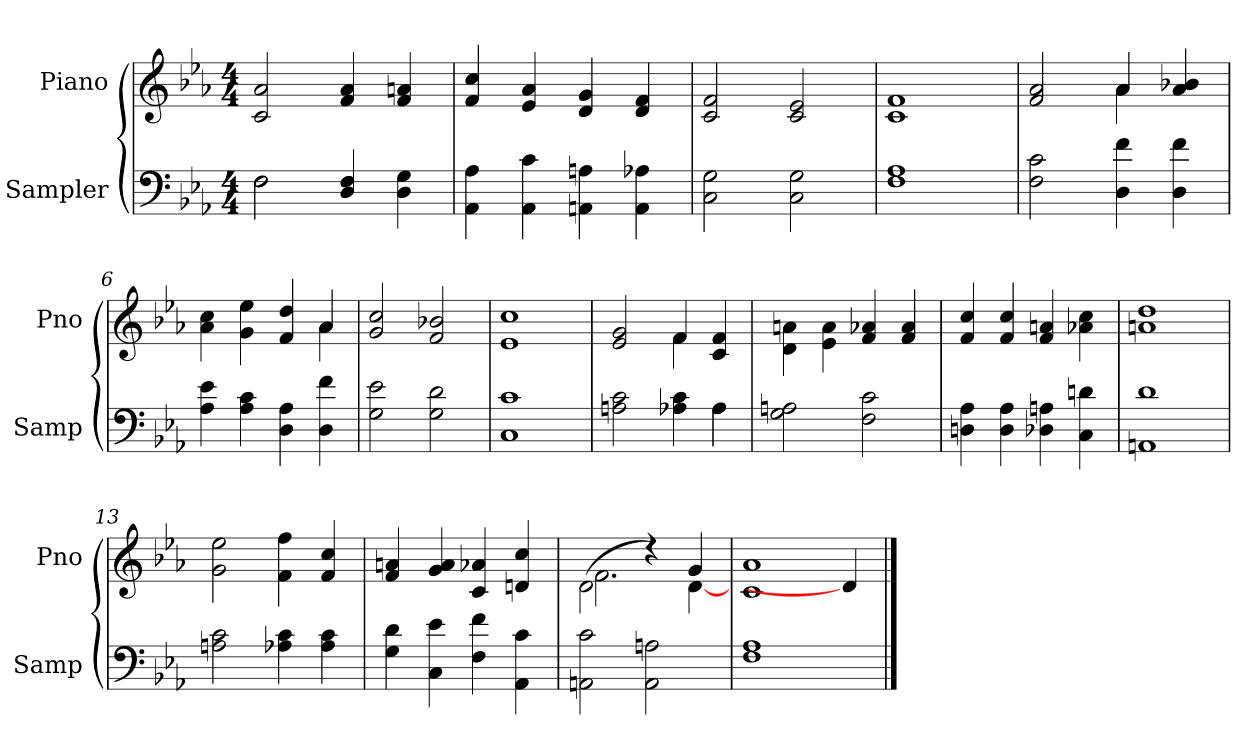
**kern	**kern
*part2	*part1
*staff2	*staff1
*I"Sampler	*I"Piano
*I'Samp	*I'Pno
*clefF4	*clefG2
*ITrd1c1	*ITrd1c1
*k[b-e-a-]	*k[b-e-a-]
*E-:	*E-:
*M4/4	*M4/4
=1	=1
*^	*
2E-\	2E-	2B- 2g
4C/ 4E-/	2ryy	4e- 4g
4C 4F	.	4e- 4g#
*v	*v	*
=2	=2
4GG 4G	4e- 4b-
4GG 4B-	4d 4g
4GG# 4G#	4c 4f
4GG# 4G	4c 4e-
=3	=3
2BB- 2F	2B- 2e-
2BB- 2F	2B- 2d
=4	=4
1E- 1G	1B- 1e-
=5	=5
*	*^
2E- 2B-	2e- 2g	2ryy
4C 4e-	4g/	4g
4C 4e-	4g 4an	4ryy
=6	=6	=6
4G 4d	4g 4b-	2.ryy
4G 4B-	4f 4dd	.
4C 4G	4e- 4cc	.
4C 4e-	4g/	4g
*	*v	*v
=7	=7
2F 2d	2f 2b-
2F 2c	2e- 2an
=8	=8
1BB- 1B-	1d 1b-
=9	=9
*^	*^
2G# 2B-	2.ryy	2d 2f	2ryy
4G 4B-	.	4e-/	4e-
4G\	4G	4B- 4e-	4ryy
*v	*v	*	*
*	*v	*v
=10	=10
2F 2G#	4c\ 4g#\
.	4d\ 4g#\
2E- 2B-	4e- 4g
.	4e- 4g
=11	=11
4C#X 4G	4e- 4b-
4C# 4G	4e- 4b-
4C 4G#	4e- 4g#
4BB- 4c#X	4g 4b-
=12	=12
1GG# 1c	1g# 1cc
=13	=13
2G# 2B-	2f 2dd
4G 4B-	4e- 4ee-
4G 4B-	4e- 4b-
=14	=14
4F 4c	4e- 4g#
4BB- 4d	4f 4g#
4E- 4e-	4B- 4g
4GG 4B-	4c#X 4b-
=15	=15
*	*^
2GG# 2B-	(2c\	2.e-
2GG# 2G#	4r)	.
.	4f/	[4c
*	*v	*v
=16	=16
1E- 1G	1B- 1g
4ryy	4c]
==	==
*-	*-
